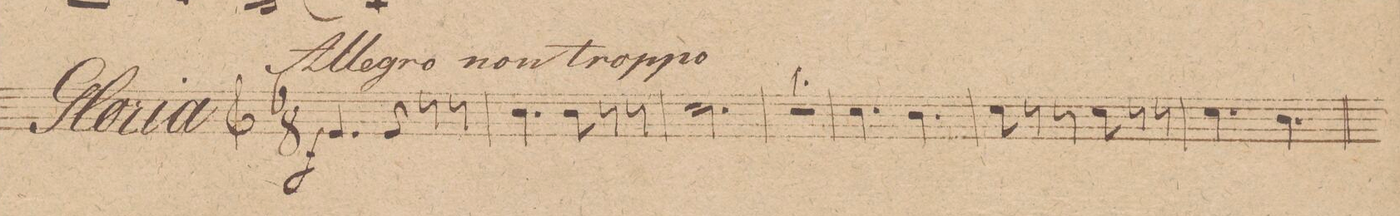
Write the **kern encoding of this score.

**kern	**dynam
*I"Corno 2do in C	*
*clefG2	*
*k[]	*
*M6/8	*
4.e/	f
8e/	.
8r	.
8r	.
=2	=2
*4\right	*
4.b\	.
*8\right	*
8b\	.
8r	.
8r	.
=3	=3
*2\right	*
2.cc\	.
=4	=4
2.r	.
=5	=5
4.cc\	.
4.b\	.
=6	=6
8cc\	.
8r	.
8r	.
8cc\	.
8r	.
8r	.
=7	=7
4.cc\	.
4.b\	.
=8	=8
*-	*-
